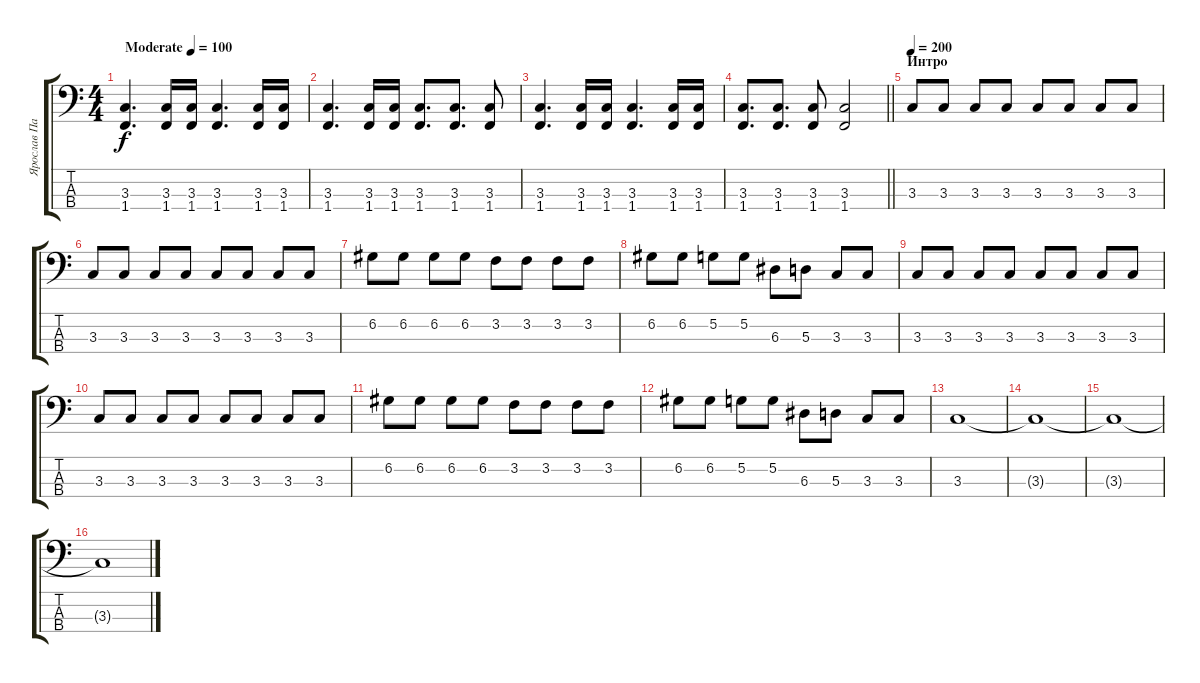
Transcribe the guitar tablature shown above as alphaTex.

\track ("Ярослав Пастухов" "Ярослав Па") {instrument electricbassfinger}
\staff {score tabs}
\tuning (G2 D2 A1 E1) {hide}
\ts (4 4)
\tempo (100 "Moderate")
\clef f4
\ks c
(3.3 1.4).4{d dy f volume 9 instrument timpani} (3.3 1.4).16 (3.3 1.4).16 (3.3 1.4).4{d} (3.3 1.4).16 (3.3 1.4).16 |
(3.3 1.4).4{d} (3.3 1.4).16 (3.3 1.4).16 (3.3 1.4).8{d} (3.3 1.4).8{d} (3.3 1.4).8 |
(3.3 1.4).4{d} (3.3 1.4).16 (3.3 1.4).16 (3.3 1.4).4{d} (3.3 1.4).16 (3.3 1.4).16 |
\barLineRight lightlight
(3.3 1.4).8{d} (3.3 1.4).8{d} (3.3 1.4).8 (3.3 1.4).2 |
\section ("" "Интро")
\tempo 200
3.3.8{volume 16 instrument electricbassfinger} 3.3.8 3.3.8 3.3.8 3.3.8 3.3.8 3.3.8 3.3.8 |
3.3.8 3.3.8 3.3.8 3.3.8 3.3.8 3.3.8 3.3.8 3.3.8 |
6.2.8 6.2.8 6.2.8 6.2.8 3.2.8 3.2.8 3.2.8 3.2.8 |
6.2.8 6.2.8 5.2.8 5.2.8 6.3.8 5.3.8 3.3.8 3.3.8 |
3.3.8 3.3.8 3.3.8 3.3.8 3.3.8 3.3.8 3.3.8 3.3.8 |
3.3.8 3.3.8 3.3.8 3.3.8 3.3.8 3.3.8 3.3.8 3.3.8 |
6.2.8 6.2.8 6.2.8 6.2.8 3.2.8 3.2.8 3.2.8 3.2.8 |
6.2.8 6.2.8 5.2.8 5.2.8 6.3.8 5.3.8 3.3.8 3.3.8 |
3.3.1 |
3.3{t}.1 |
3.3{t}.1 |
3.3{t}.1
